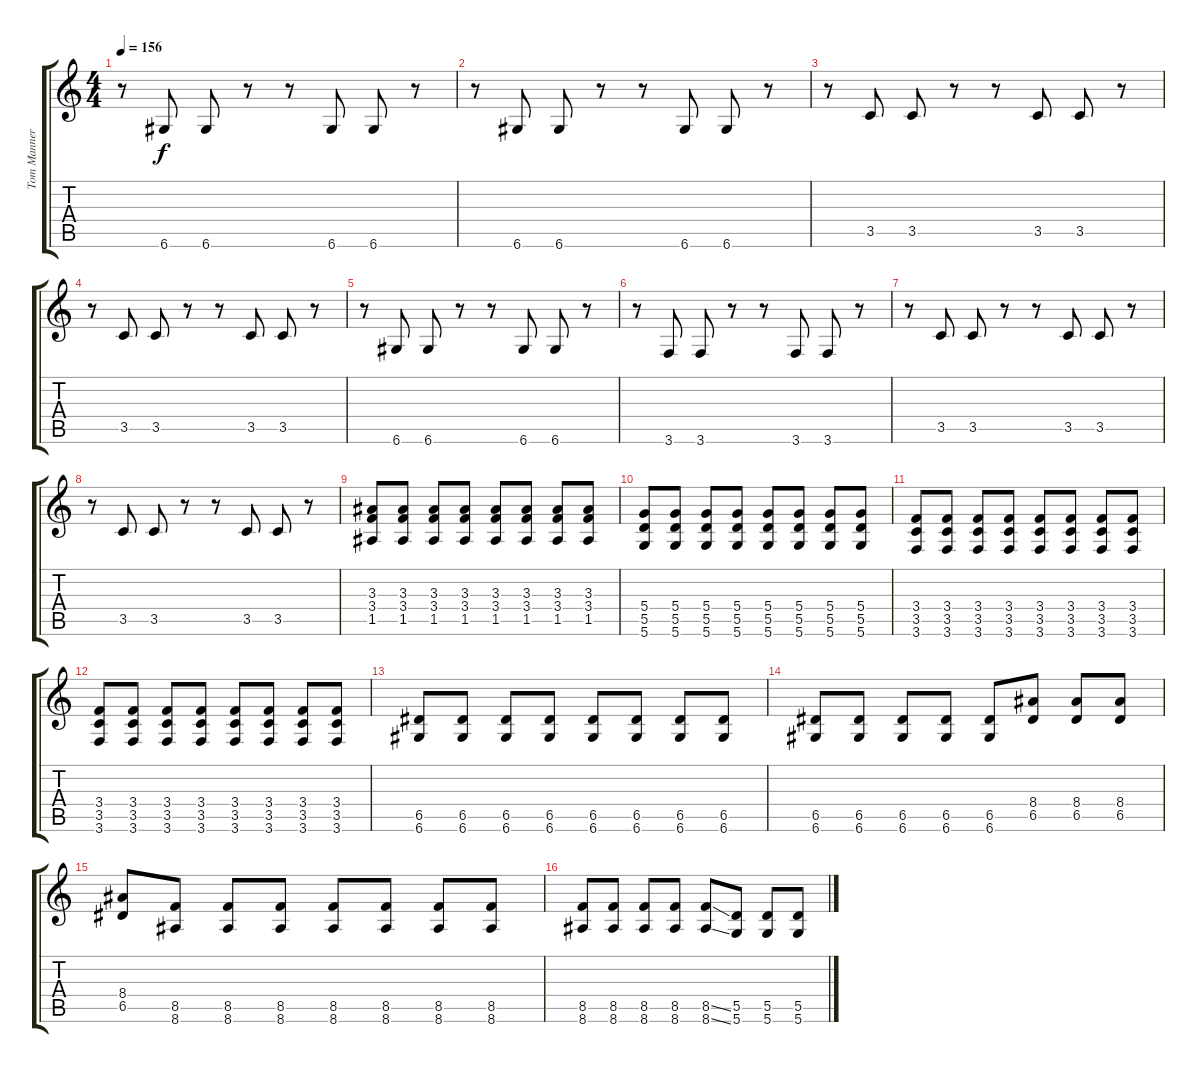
\track ("Tom Manners" "Tom Manner") {instrument distortionguitar}
\staff {score tabs}
\tuning (E4 B3 G3 D3 A2 D2) {hide}
\ts (4 4)
\tempo 156
\clef g2
\ks c
r.8{dy f} 6.6.8 6.6.8 r.8 r.8 6.6.8 6.6.8 r.8 |
r.8 6.6.8 6.6.8 r.8 r.8 6.6.8 6.6.8 r.8 |
r.8 3.5.8 3.5.8 r.8 r.8 3.5.8 3.5.8 r.8 |
r.8 3.5.8 3.5.8 r.8 r.8 3.5.8 3.5.8 r.8 |
r.8 6.6.8 6.6.8 r.8 r.8 6.6.8 6.6.8 r.8 |
r.8 3.6.8 3.6.8 r.8 r.8 3.6.8 3.6.8 r.8 |
r.8 3.5.8 3.5.8 r.8 r.8 3.5.8 3.5.8 r.8 |
r.8 3.5.8 3.5.8 r.8 r.8 3.5.8 3.5.8 r.8 |
(3.3 3.4 1.5).8 (3.3 3.4 1.5).8 (3.3 3.4 1.5).8 (3.3 3.4 1.5).8 (3.3 3.4 1.5).8 (3.3 3.4 1.5).8 (3.3 3.4 1.5).8 (3.3 3.4 1.5).8 |
(5.4 5.5 5.6).8 (5.4 5.5 5.6).8 (5.4 5.5 5.6).8 (5.4 5.5 5.6).8 (5.4 5.5 5.6).8 (5.4 5.5 5.6).8 (5.4 5.5 5.6).8 (5.4 5.5 5.6).8 |
(3.4 3.5 3.6).8 (3.4 3.5 3.6).8 (3.4 3.5 3.6).8 (3.4 3.5 3.6).8 (3.4 3.5 3.6).8 (3.4 3.5 3.6).8 (3.4 3.5 3.6).8 (3.4 3.5 3.6).8 |
(3.4 3.5 3.6).8 (3.4 3.5 3.6).8 (3.4 3.5 3.6).8 (3.4 3.5 3.6).8 (3.4 3.5 3.6).8 (3.4 3.5 3.6).8 (3.4 3.5 3.6).8 (3.4 3.5 3.6).8 |
(6.5 6.6).8 (6.5 6.6).8 (6.5 6.6).8 (6.5 6.6).8 (6.5 6.6).8 (6.5 6.6).8 (6.5 6.6).8 (6.5 6.6).8 |
(6.5 6.6).8 (6.5 6.6).8 (6.5 6.6).8 (6.5 6.6).8 (6.5 6.6).8 (8.4 6.5).8 (8.4 6.5).8 (8.4 6.5).8 |
(8.4 6.5).8 (8.5 8.6).8 (8.5 8.6).8 (8.5 8.6).8 (8.5 8.6).8 (8.5 8.6).8 (8.5 8.6).8 (8.5 8.6).8 |
(8.5 8.6).8 (8.5 8.6).8 (8.5 8.6).8 (8.5 8.6).8 (8.5{ss} 8.6{ss}).8 (5.5 5.6).8 (5.5 5.6).8 (5.5 5.6).8
